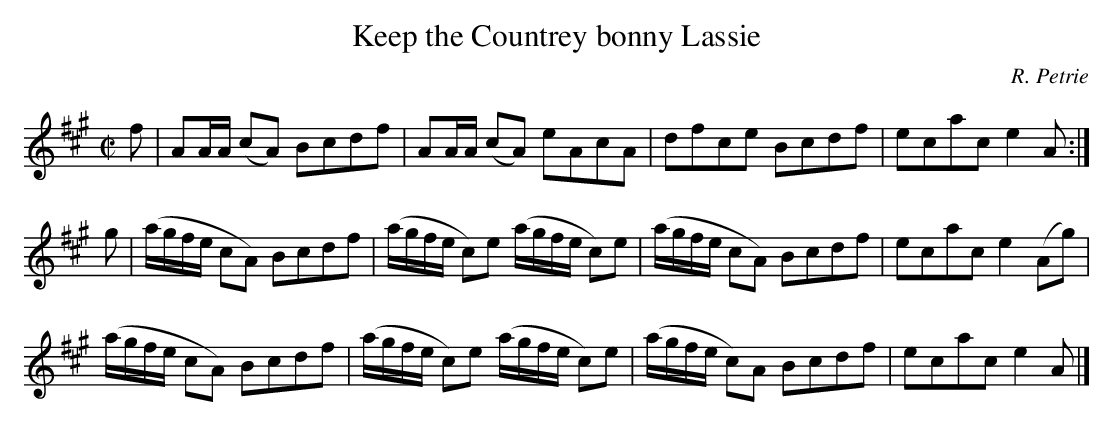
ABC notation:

X:1
T:Keep the Countrey bonny Lassie
C:R. Petrie
L:1/8
M:C|
K:A
f|AA/A/ (cA)    Bcdf| AA/A/   (cA)  eAcA         | dfce         Bcdf|ecac e2A   :|
g|(a/g/f/e/ cA) Bcdf|(a/g/f/e/ c)e (a/g/f/e/  c)e|(a/g/f/e/ cA) Bcdf|ecac e2 (Ag)|
  (a/g/f/e/ cA) Bcdf|(a/g/f/e/ c)e (a/g/f/e/  c)e|(a/g/f/e/ c)A Bcdf|ecac e2A   |]
